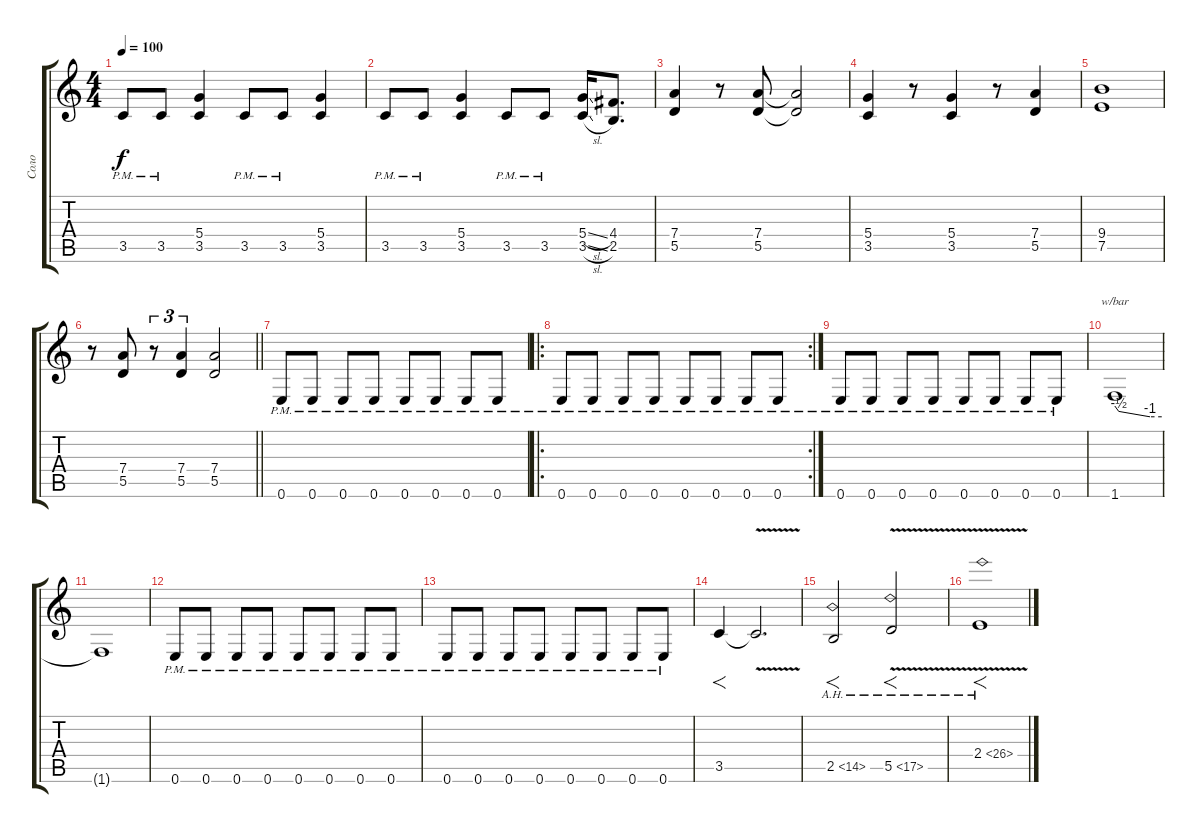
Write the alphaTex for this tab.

\track ("Соло" "Соло") {instrument distortionguitar}
\staff {score tabs}
\tuning (E4 B3 G3 D3 A2 E2) {hide}
\ts (4 4)
\tempo 100
\clef g2
\ks c
3.5{pm}.8{dy f} 3.5{pm}.8 (5.4 3.5).4 3.5{pm}.8 3.5{pm}.8 (5.4 3.5).4 |
3.5{pm}.8 3.5{pm}.8 (5.4 3.5).4 3.5{pm}.8 3.5{pm}.8 (5.4{sl} 3.5{sl}).16 (4.4 2.5).8{d} |
(7.4 5.5).4 r.8 (7.4 5.5).8 (7.4{t} 5.5{t}).2 |
(5.4 3.5).4 r.8 (5.4 3.5).4 r.8 (7.4 5.5).4 |
(9.4 7.5).1 |
\barLineRight lightlight
r.8 (7.4 5.5).8 r.8{tu (3 2)} (7.4 5.5).4{tu (3 2)} (7.4 5.5).2 |
0.6{pm}.8 0.6{pm}.8 0.6{pm}.8 0.6{pm}.8 0.6{pm}.8 0.6{pm}.8 0.6{pm}.8 0.6{pm}.8 |
\ro
\rc 2
0.6{pm}.8 0.6{pm}.8 0.6{pm}.8 0.6{pm}.8 0.6{pm}.8 0.6{pm}.8 0.6{pm}.8 0.6{pm}.8 |
0.6{pm}.8 0.6{pm}.8 0.6{pm}.8 0.6{pm}.8 0.6{pm}.8 0.6{pm}.8 0.6{pm}.8 0.6{pm}.8 |
1.6.1{tbe (custom default 0 0 5 -2 45 -4 60 -4)} |
1.6{t}.1 |
0.6{pm}.8 0.6{pm}.8 0.6{pm}.8 0.6{pm}.8 0.6{pm}.8 0.6{pm}.8 0.6{pm}.8 0.6{pm}.8 |
0.6{pm}.8 0.6{pm}.8 0.6{pm}.8 0.6{pm}.8 0.6{pm}.8 0.6{pm}.8 0.6{pm}.8 0.6{pm}.8 |
3.5.4{f} 3.5{v t}.2{d} |
2.5{ah 12}.2{f} 5.5{ah 12 v}.2{f} |
2.4{ah 24 v}.1{f}
